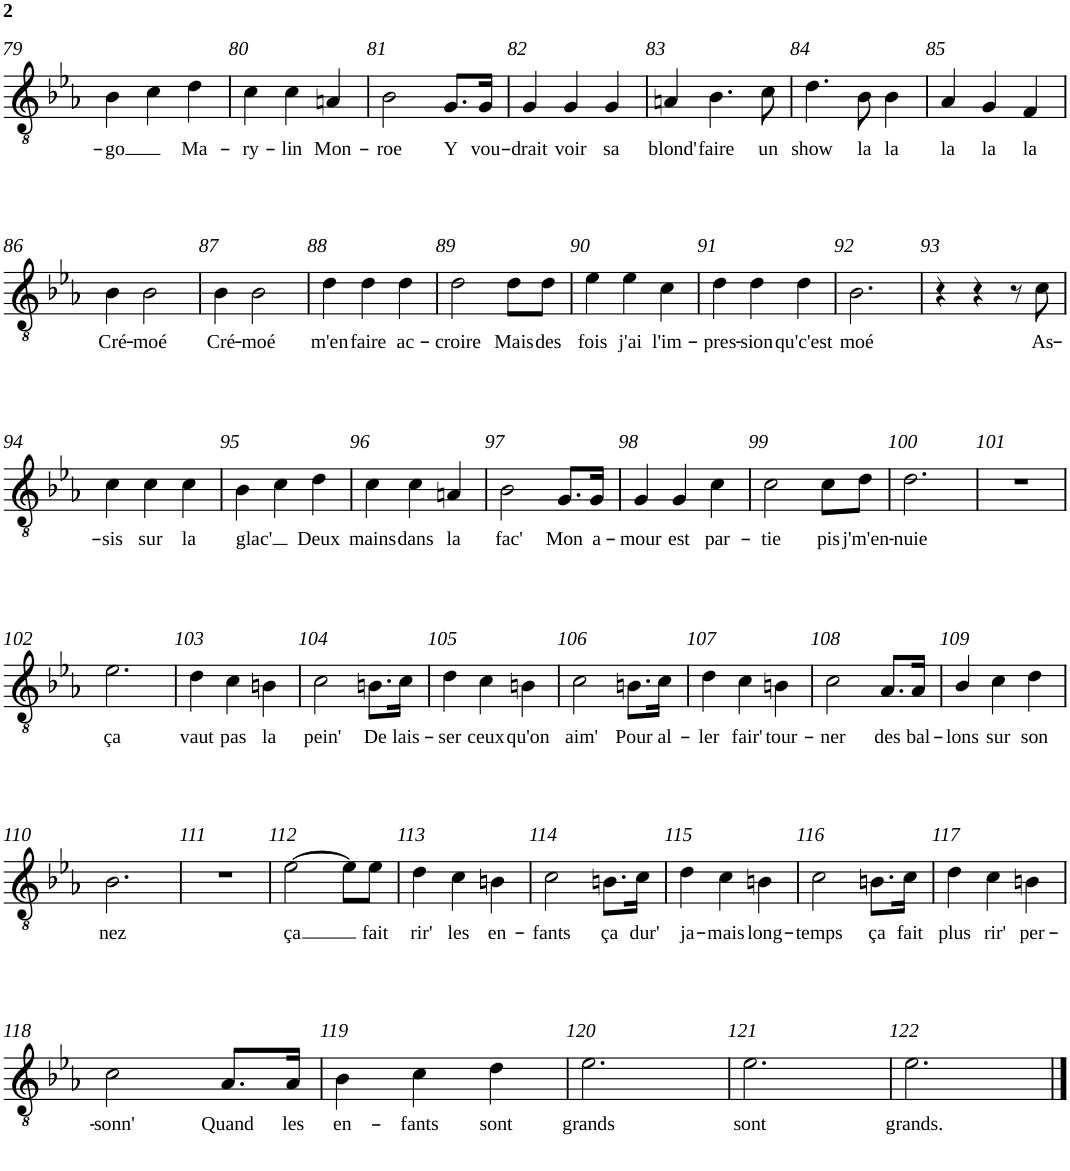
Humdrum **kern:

**kern	**text
*part1	*part1
*staff1	*staff1
*I"Ténor	*
*I'T	*
!!LO:PB:g=z
*clefGv2	*
*k[b-e-a-]	*
*E-:	*
*M3/4	*
=79	=79
!	!LO:LY:b
4B-\	-go
4c\	.
!	!LO:LY:b
4d\	Ma-
=80	=80
!	!LO:LY:b
4c\	-ry-
!	!LO:LY:b
4c\	-lin
!	!LO:LY:b
4An/	Mon-
=81	=81
!	!LO:LY:b
2B-\	-roe
!	!LO:LY:b
8.G/L	Y
!	!LO:LY:b
16G/Jk	vou-
=82	=82
!	!LO:LY:b
4G/	-drait
!	!LO:LY:b
4G/	voir
!	!LO:LY:b
4G/	sa
=83	=83
!	!LO:LY:b
4An/	blond'
!	!LO:LY:b
4.B-\	faire
!	!LO:LY:b
8c\	un
=84	=84
!	!LO:LY:b
4.d\	show
!	!LO:LY:b
8B-\	la
!	!LO:LY:b
4B-\	la
=85	=85
!	!LO:LY:b
4A-/	la
!	!LO:LY:b
4G/	la
!	!LO:LY:b
4F/	la
!!LO:LB:g=z
=86	=86
!	!LO:LY:b
4B-\	Cré-
!	!LO:LY:b
2B-\	-moé
=87	=87
!	!LO:LY:b
4B-\	Cré-
!	!LO:LY:b
2B-\	-moé
=88	=88
!	!LO:LY:b
4d\	m'en
!	!LO:LY:b
4d\	faire
!	!LO:LY:b
4d\	ac-
=89	=89
!	!LO:LY:b
2d\	-croire
!	!LO:LY:b
8d\L	Mais
!	!LO:LY:b
8d\J	des
=90	=90
!	!LO:LY:b
4e-\	fois
!	!LO:LY:b
4e-\	j'ai
!	!LO:LY:b
4c\	l'im-
=91	=91
!	!LO:LY:b
4d\	-pres-
!	!LO:LY:b
4d\	-sion
!	!LO:LY:b
4d\	qu'c'est
=92	=92
!	!LO:LY:b
2.B-\	moé
=93	=93
4r	.
4r	.
8r	.
!	!LO:LY:b
8c\	As-
!!LO:LB:g=z
=94	=94
!	!LO:LY:b
4c\	-sis
!	!LO:LY:b
4c\	sur
!	!LO:LY:b
4c\	la
=95	=95
!	!LO:LY:b
4B-\	glac'
4c\	.
!	!LO:LY:b
4d\	Deux
=96	=96
!	!LO:LY:b
4c\	mains
!	!LO:LY:b
4c\	dans
!	!LO:LY:b
4An/	la
=97	=97
!	!LO:LY:b
2B-\	fac'
!	!LO:LY:b
8.G/L	Mon
!	!LO:LY:b
16G/Jk	a-
=98	=98
!	!LO:LY:b
4G/	-mour
!	!LO:LY:b
4G/	est
!	!LO:LY:b
4c\	par-
=99	=99
!	!LO:LY:b
2c\	-tie
!	!LO:LY:b
8c\L	pis
!	!LO:LY:b
8d\J	j'm'en-
=100	=100
!	!LO:LY:b
2.d\	-nuie
=101	=101
2.r	.
!!LO:LB:g=z
=102	=102
!	!LO:LY:b
2.e-\	ça
=103	=103
!	!LO:LY:b
4d\	vaut
!	!LO:LY:b
4c\	pas
!	!LO:LY:b
4Bn\	la
=104	=104
!	!LO:LY:b
2c\	pein'
!	!LO:LY:b
8.Bn\L	De
!	!LO:LY:b
16c\Jk	lais-
=105	=105
!	!LO:LY:b
4d\	-ser
!	!LO:LY:b
4c\	ceux
!	!LO:LY:b
4Bn\	qu'on
=106	=106
!	!LO:LY:b
2c\	aim'
!	!LO:LY:b
8.Bn\L	Pour
!	!LO:LY:b
16c\Jk	al-
=107	=107
!	!LO:LY:b
4d\	-ler
!	!LO:LY:b
4c\	fair'
!	!LO:LY:b
4Bn\	tour-
=108	=108
!	!LO:LY:b
2c\	-ner
!	!LO:LY:b
8.A-/L	des
!	!LO:LY:b
16A-/Jk	bal-
=109	=109
!	!LO:LY:b
4B-/	-lons
!	!LO:LY:b
4c\	sur
!	!LO:LY:b
4d\	son
!!LO:LB:g=z
=110	=110
!	!LO:LY:b
2.B-\	nez
=111	=111
2.r	.
=112	=112
!	!LO:LY:b
[2e-\	ça
8e-\L]	.
!	!LO:LY:b
8e-\J	fait
=113	=113
!	!LO:LY:b
4d\	rir'
!	!LO:LY:b
4c\	les
!	!LO:LY:b
4Bn\	en-
=114	=114
!	!LO:LY:b
2c\	-fants
!	!LO:LY:b
8.Bn\L	ça
!	!LO:LY:b
16c\Jk	dur'
=115	=115
!	!LO:LY:b
4d\	ja-
!	!LO:LY:b
4c\	-mais
!	!LO:LY:b
4Bn\	long-
=116	=116
!	!LO:LY:b
2c\	-temps
!	!LO:LY:b
8.Bn\L	ça
!	!LO:LY:b
16c\Jk	fait
=117	=117
!	!LO:LY:b
4d\	plus
!	!LO:LY:b
4c\	rir'
!	!LO:LY:b
4Bn\	per-
!!LO:LB:g=z
=118	=118
!	!LO:LY:b
2c\	-sonn'
!	!LO:LY:b
8.A-/L	Quand
!	!LO:LY:b
16A-/Jk	les
=119	=119
!	!LO:LY:b
4B-\	en-
!	!LO:LY:b
4c\	-fants
!	!LO:LY:b
4d\	sont
=120	=120
!	!LO:LY:b
2.e-\	grands
=121	=121
!	!LO:LY:b
2.e-\	sont
=122	=122
!	!LO:LY:b
2.e-\	grands.
==	==
*-	*-
